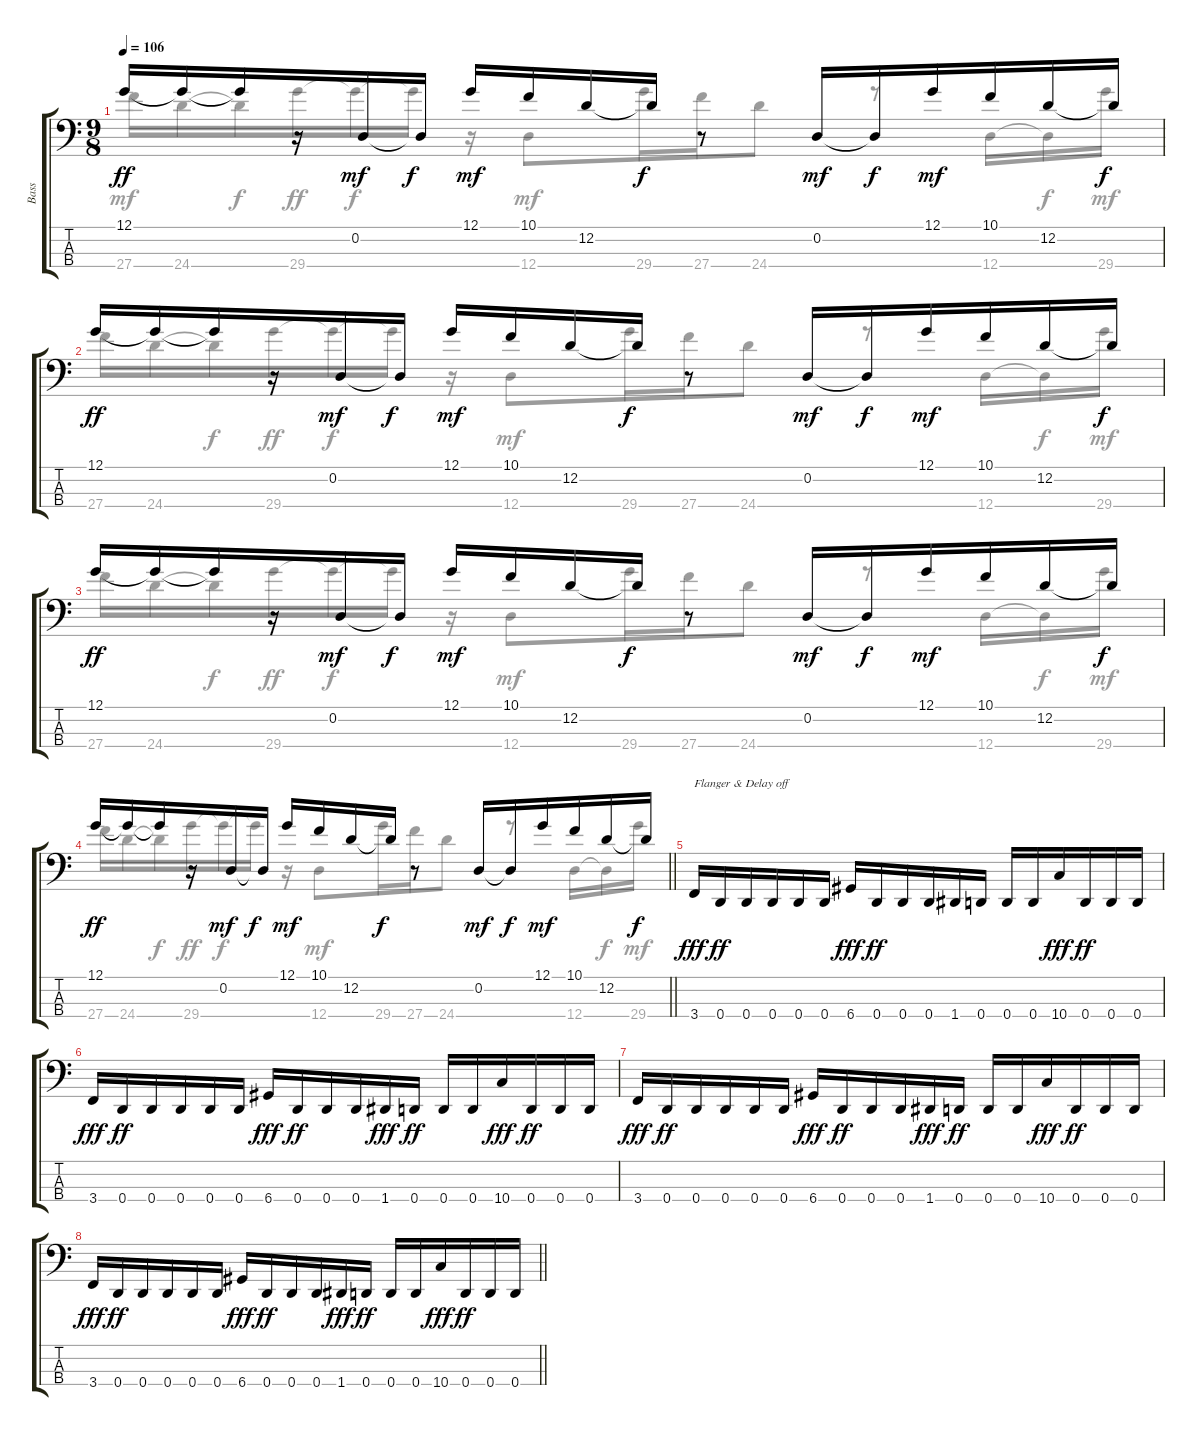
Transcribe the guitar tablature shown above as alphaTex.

\track ("Bass" "Bass") {instrument electricbassfinger}
\staff {score tabs}
\tuning (G2 D2 A1 D1) {hide}
\voice
\ts (9 8)
\tempo 106
\clef f4
\ks c
12.1.16{dy ff} 12.1{t}.16 12.1{t}.16 r.16 0.2.16{dy mf} 0.2{t}.16{dy f} 12.1.16{dy mf} 10.1.16 12.2.16 12.2{t}.16{dy f} r.8 0.2.16{dy mf} 0.2{t}.16{dy f} 12.1.16{dy mf} 10.1.16 12.2.16 12.2{t}.16{dy f} |
12.1.16{dy ff} 12.1{t}.16 12.1{t}.16 r.16 0.2.16{dy mf} 0.2{t}.16{dy f} 12.1.16{dy mf} 10.1.16 12.2.16 12.2{t}.16{dy f} r.8 0.2.16{dy mf} 0.2{t}.16{dy f} 12.1.16{dy mf} 10.1.16 12.2.16 12.2{t}.16{dy f} |
12.1.16{dy ff} 12.1{t}.16 12.1{t}.16 r.16 0.2.16{dy mf} 0.2{t}.16{dy f} 12.1.16{dy mf} 10.1.16 12.2.16 12.2{t}.16{dy f} r.8 0.2.16{dy mf} 0.2{t}.16{dy f} 12.1.16{dy mf} 10.1.16 12.2.16 12.2{t}.16{dy f} |
\barLineRight lightlight
12.1.16{dy ff} 12.1{t}.16 12.1{t}.16 r.16 0.2.16{dy mf} 0.2{t}.16{dy f} 12.1.16{dy mf} 10.1.16 12.2.16 12.2{t}.16{dy f} r.8 0.2.16{dy mf} 0.2{t}.16{dy f} 12.1.16{dy mf} 10.1.16 12.2.16 12.2{t}.16{dy f} |
\section ("" "")
3.4.16{txt "Flanger & Delay off" dy fff instrument electricbassfinger} 0.4.16{dy ff} 0.4.16 0.4.16 0.4.16 0.4.16 6.4.16{dy fff} 0.4.16{dy ff} 0.4.16 0.4.16 1.4.16 0.4.16 0.4.16 0.4.16 10.4.16{dy fff} 0.4.16{dy ff} 0.4.16 0.4.16 |
3.4.16{dy fff} 0.4.16{dy ff} 0.4.16 0.4.16 0.4.16 0.4.16 6.4.16{dy fff} 0.4.16{dy ff} 0.4.16 0.4.16 1.4.16{dy fff} 0.4.16{dy ff} 0.4.16 0.4.16 10.4.16{dy fff} 0.4.16{dy ff} 0.4.16 0.4.16 |
3.4.16{dy fff} 0.4.16{dy ff} 0.4.16 0.4.16 0.4.16 0.4.16 6.4.16{dy fff} 0.4.16{dy ff} 0.4.16 0.4.16 1.4.16{dy fff} 0.4.16{dy ff} 0.4.16 0.4.16 10.4.16{dy fff} 0.4.16{dy ff} 0.4.16 0.4.16 |
\barLineRight lightlight
3.4.16{dy fff} 0.4.16{dy ff} 0.4.16 0.4.16 0.4.16 0.4.16 6.4.16{dy fff} 0.4.16{dy ff} 0.4.16 0.4.16 1.4.16{dy fff} 0.4.16{dy ff} 0.4.16 0.4.16 10.4.16{dy fff} 0.4.16{dy ff} 0.4.16 0.4.16
\voice
\clef f4
\ottava regular
\simile none
\ks c
27.4.16{dy mf} 24.4.16 24.4{t}.16{dy f} 29.4.16{dy ff} 29.4{t}.16{dy f} 29.4{t}.16 r.16 12.4.8{dy mf} 29.4.16 27.4.16 24.4.8 r.8 12.4.16 12.4{t}.16{dy f} 29.4.16{dy mf} |
27.4.16 24.4.16 24.4{t}.16{dy f} 29.4.16{dy ff} 29.4{t}.16{dy f} 29.4{t}.16 r.16 12.4.8{dy mf} 29.4.16 27.4.16 24.4.8 r.8 12.4.16 12.4{t}.16{dy f} 29.4.16{dy mf} |
27.4.16 24.4.16 24.4{t}.16{dy f} 29.4.16{dy ff} 29.4{t}.16{dy f} 29.4{t}.16 r.16 12.4.8{dy mf} 29.4.16 27.4.16 24.4.8 r.8 12.4.16 12.4{t}.16{dy f} 29.4.16{dy mf} |
\barLineRight lightlight
27.4.16 24.4.16 24.4{t}.16{dy f} 29.4.16{dy ff} 29.4{t}.16{dy f} 29.4{t}.16 r.16 12.4.8{dy mf} 29.4.16 27.4.16 24.4.8 r.8 12.4.16 12.4{t}.16{dy f} 29.4.16{dy mf} |
|
|
|
\barLineRight lightlight
